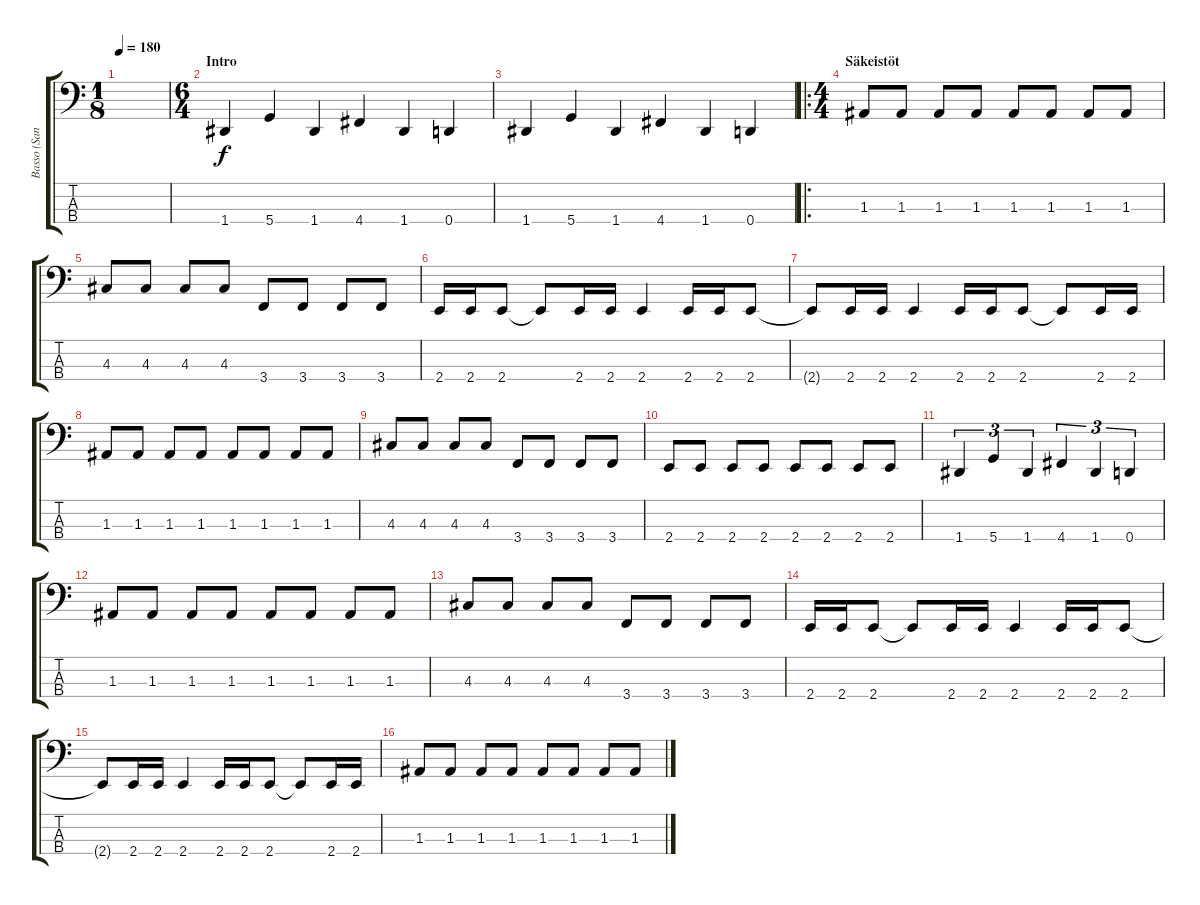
\track ("Basso (Santtu)" "Basso (San") {instrument electricbasspick}
\staff {score tabs}
\tuning (G2 D2 A1 D1) {hide}
\ts (1 8)
\tempo 180
\clef f4
\ks c
|
\ts (6 4)
\section ("" "Intro")
1.4.4 5.4.4 1.4.4 4.4.4 1.4.4 0.4.4 |
1.4.4 5.4.4 1.4.4 4.4.4 1.4.4 0.4.4 |
\ro
\ts (4 4)
\section ("" "Säkeistöt")
1.3.8 1.3.8 1.3.8 1.3.8 1.3.8 1.3.8 1.3.8 1.3.8 |
4.3.8 4.3.8 4.3.8 4.3.8 3.4.8 3.4.8 3.4.8 3.4.8 |
2.4.16 2.4.16 2.4.8 2.4{t}.8 2.4.16 2.4.16 2.4.4 2.4.16 2.4.16 2.4.8 |
2.4{t}.8 2.4.16 2.4.16 2.4.4 2.4.16 2.4.16 2.4.8 2.4{t}.8 2.4.16 2.4.16 |
1.3.8 1.3.8 1.3.8 1.3.8 1.3.8 1.3.8 1.3.8 1.3.8 |
4.3.8 4.3.8 4.3.8 4.3.8 3.4.8 3.4.8 3.4.8 3.4.8 |
2.4.8 2.4.8 2.4.8 2.4.8 2.4.8 2.4.8 2.4.8 2.4.8 |
1.4.4{tu (3 2)} 5.4.4{tu (3 2)} 1.4.4{tu (3 2)} 4.4.4{tu (3 2)} 1.4.4{tu (3 2)} 0.4.4{tu (3 2)} |
1.3.8 1.3.8 1.3.8 1.3.8 1.3.8 1.3.8 1.3.8 1.3.8 |
4.3.8 4.3.8 4.3.8 4.3.8 3.4.8 3.4.8 3.4.8 3.4.8 |
2.4.16 2.4.16 2.4.8 2.4{t}.8 2.4.16 2.4.16 2.4.4 2.4.16 2.4.16 2.4.8 |
2.4{t}.8 2.4.16 2.4.16 2.4.4 2.4.16 2.4.16 2.4.8 2.4{t}.8 2.4.16 2.4.16 |
1.3.8 1.3.8 1.3.8 1.3.8 1.3.8 1.3.8 1.3.8 1.3.8
